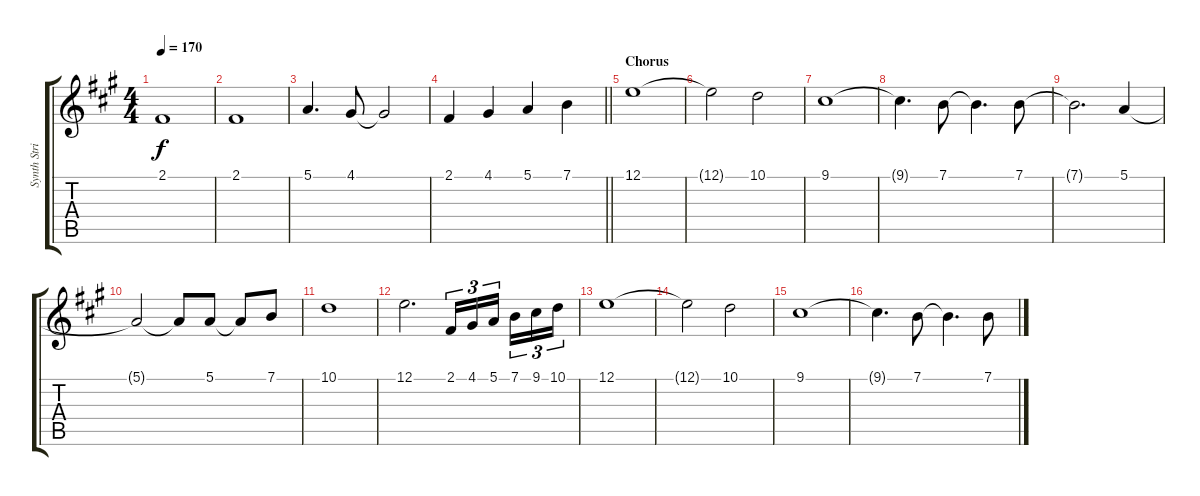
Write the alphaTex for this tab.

\track ("Synth Strings I" "Synth Stri") {instrument stringensemble1}
\staff {score tabs}
\tuning (E4 B3 G3 D3 A2 E2) {hide}
\ts (4 4)
\tempo 170
\clef g2
\ks a
2.1.1{dy f} |
2.1.1 |
5.1.4{d} 4.1.8 4.1{t}.2 |
\barLineRight lightlight
2.1.4 4.1.4 5.1.4 7.1.4 |
\section ("" "Chorus")
12.1.1 |
12.1{t}.2 10.1.2 |
9.1.1 |
9.1{t}.4{d} 7.1.8 7.1{t}.4{d} 7.1.8 |
7.1{t}.2{d} 5.1.4 |
5.1{t}.2 5.1{t}.8 5.1.8 5.1{t}.8 7.1.8 |
10.1.1 |
12.1.2{d} 2.1.16{tu (3 2)} 4.1.16{tu (3 2)} 5.1.16{tu (3 2) beam splitsecondary} 7.1.16{tu (3 2)} 9.1.16{tu (3 2)} 10.1.16{tu (3 2)} |
12.1.1 |
12.1{t}.2 10.1.2 |
9.1.1 |
9.1{t}.4{d} 7.1.8 7.1{t}.4{d} 7.1.8
